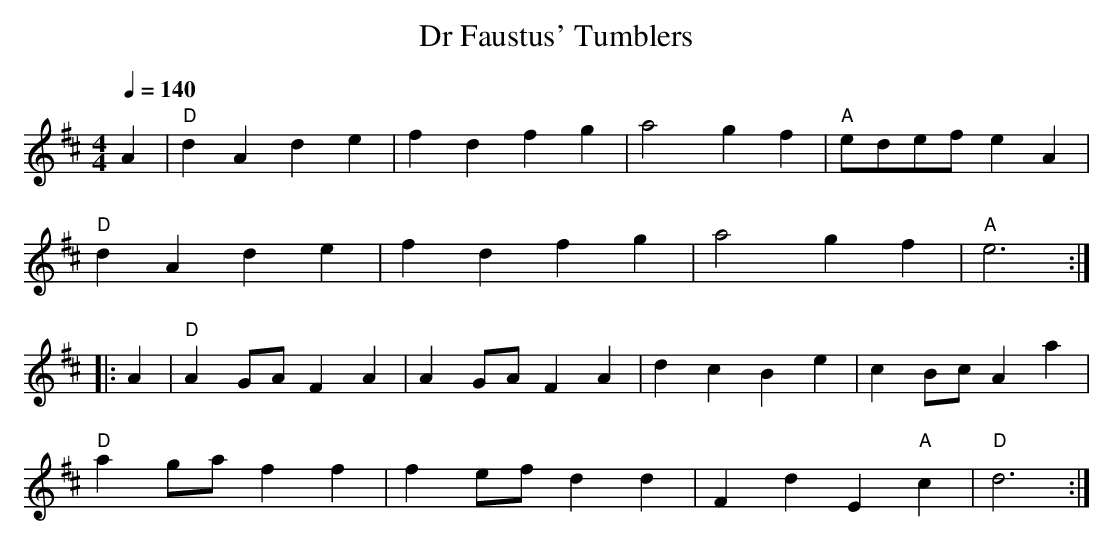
X:1
T:Dr Faustus' Tumblers
M:4/4
L:1/4
Q:1/4=140
K:D
A | "D" dAde | fdfg | a2 gf | "A" e/d/e/f/ e A |
"D" dAde | fdfg | a2 gf | "A" e3 ::
A | "D" A G/A/ FA | A G/A/ FA | dcBe | c B/c/ Aa |
"D" a g/a/ ff | f e/f/ dd | Fd E "A" c | "D" d3 :|
